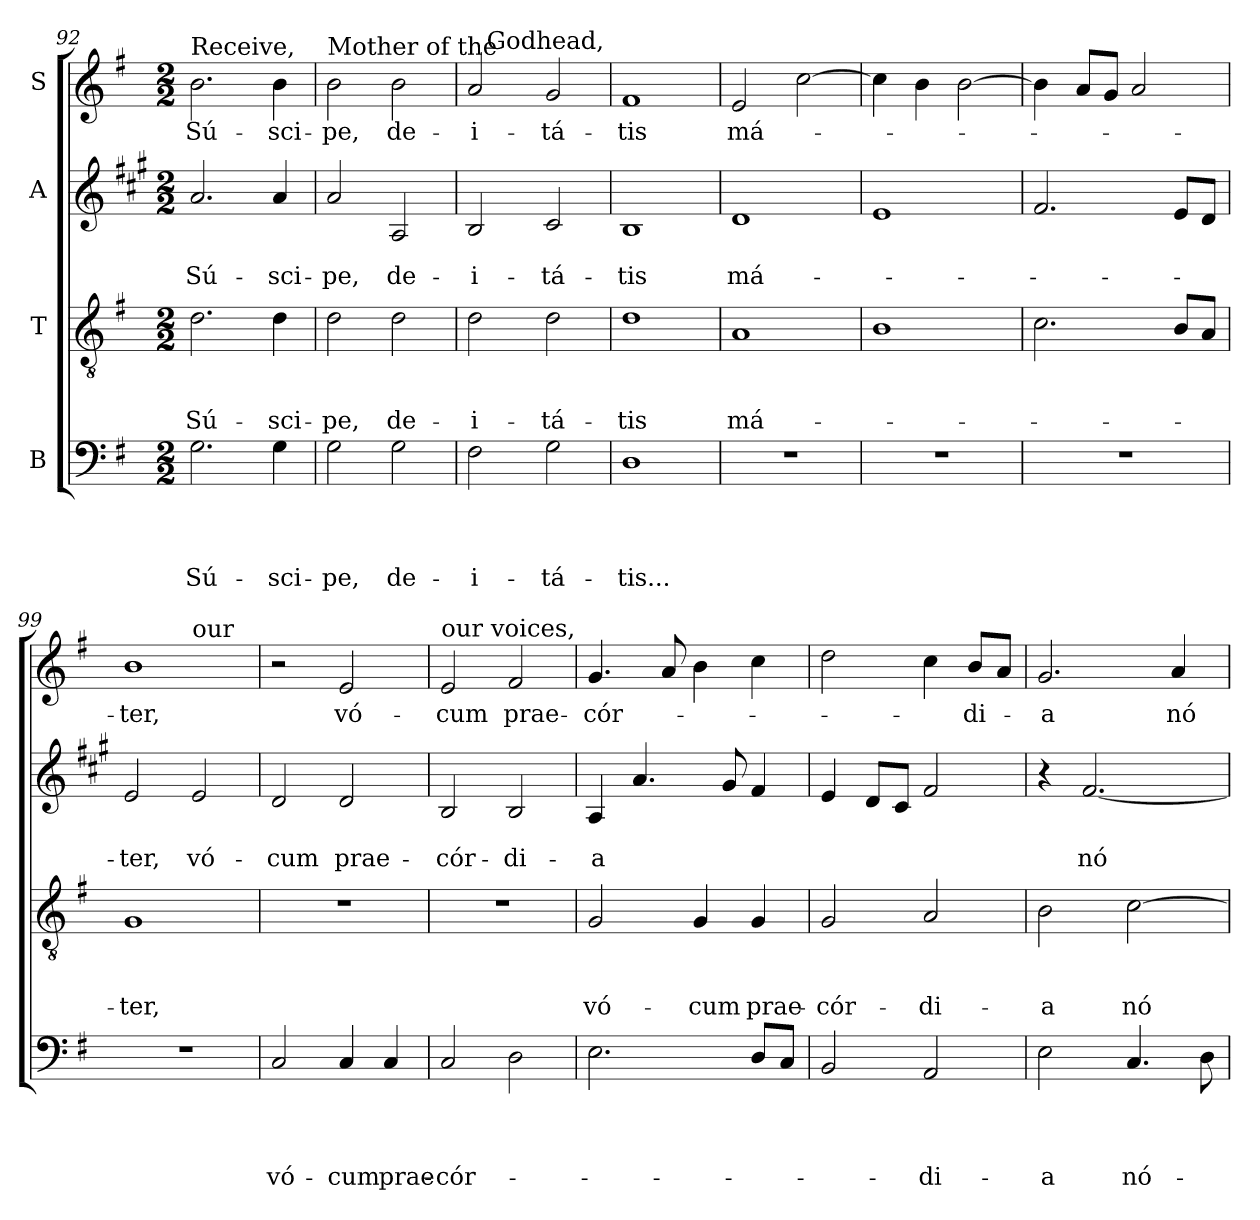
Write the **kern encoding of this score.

**kern	**text	**text	**text	**text	**kern	**text	**text	**text	**kern	**text	**text	**kern	**text
*part4	*part4	*part4	*part4	*part4	*part3	*part3	*part3	*part3	*part2	*part2	*part2	*part1	*part1
*staff4	*staff4	*staff4	*staff4	*staff4	*staff3	*staff3	*staff3	*staff3	*staff2	*staff2	*staff2	*staff1	*staff1
*I"B	*	*	*	*	*I"T	*	*	*	*I"A	*	*	*I"S	*
*clefF4	*	*	*	*	*clefGv2	*	*	*	*clefG2	*	*	*clefG2	*
*	*	*	*	*	*	*	*	*	*ITrd1c2	*	*	*	*
*k[f#]	*	*	*	*	*k[f#]	*	*	*	*k[f#]	*	*	*k[f#]	*
*G:	*	*	*	*	*G:	*	*	*	*G:	*	*	*G:	*
*M2/2	*	*	*	*	*M2/2	*	*	*	*M2/2	*	*	*M2/2	*
=92	=92	=92	=92	=92	=92	=92	=92	=92	=92	=92	=92	=92	=92
!	!	!	!	!	!	!	!	!	!	!	!	!LO:TX:a:t=Receive,	!
!	!	!	!	!LO:LY:b	!	!	!	!LO:LY:b	!	!	!LO:LY:b	!	!LO:LY:b
2.G\	.	.	.	Sú-	2.d\	.	.	Sú-	2.g/	.	Sú-	2.b\	Sú-
!	!	!	!	!LO:LY:b	!	!	!	!LO:LY:b	!	!	!LO:LY:b	!	!LO:LY:b
4G\	.	.	.	-sci-	4d\	.	.	-sci-	4g/	.	-sci-	4b\	-sci-
=93	=93	=93	=93	=93	=93	=93	=93	=93	=93	=93	=93	=93	=93
!	!	!	!	!	!	!	!	!	!	!	!	!LO:TX:a:t=Mother of the	!
!	!	!	!	!LO:LY:b	!	!	!	!LO:LY:b	!	!	!LO:LY:b	!	!LO:LY:b
2G\	.	.	.	-pe,	2d\	.	.	-pe,	2g/	.	-pe,	2b\	-pe,
!	!	!	!	!LO:LY:b	!	!	!	!LO:LY:b	!	!	!LO:LY:b	!	!LO:LY:b
2G\	.	.	.	de-	2d\	.	.	de-	2G/	.	de-	2b\	de-
=94	=94	=94	=94	=94	=94	=94	=94	=94	=94	=94	=94	=94	=94
!	!	!	!	!LO:LY:b	!	!	!	!LO:LY:b	!	!	!LO:LY:b	!	!LO:LY:b
*	*	*	*	*	*	*	*	*	*	*	*	*^	*
2F#\	.	.	.	-i-	2d\	.	.	-i-	2A/	.	-i-	2a/	16ryy	-i-
!	!	!	!	!	!	!	!	!	!	!	!	!	!LO:TX:a:t=Godhead,	!
.	.	.	.	.	.	.	.	.	.	.	.	.	2...ryy	.
!	!	!	!	!LO:LY:b	!	!	!	!LO:LY:b	!	!	!LO:LY:b	!	!	!LO:LY:b
2G\	.	.	.	-tá-	2d\	.	.	-tá-	2B/	.	-tá-	2g/	.	-tá-
=95	=95	=95	=95	=95	=95	=95	=95	=95	=95	=95	=95	=95	=95	=95
!	!	!	!	!LO:LY:b	!	!	!	!LO:LY:b	!	!	!LO:LY:b	!	!	!LO:LY:b
*	*	*	*	*	*	*	*	*	*	*	*	*v	*v	*
1D	.	.	.	-tis...	1d	.	.	-tis	1A	.	-tis	1f#	-tis
=96	=96	=96	=96	=96	=96	=96	=96	=96	=96	=96	=96	=96	=96
!	!	!	!	!	!	!	!	!LO:LY:b	!	!	!LO:LY:b	!	!LO:LY:b
1r	.	.	.	.	1A	.	.	má-	1c	.	má-	2e/	má-
.	.	.	.	.	.	.	.	.	.	.	.	[2cc\	.
=97	=97	=97	=97	=97	=97	=97	=97	=97	=97	=97	=97	=97	=97
1r	.	.	.	.	1B	.	.	.	1d	.	.	4cc\]	.
.	.	.	.	.	.	.	.	.	.	.	.	4b\	.
.	.	.	.	.	.	.	.	.	.	.	.	[2b\	.
!!LO:LB:g=z
=98	=98	=98	=98	=98	=98	=98	=98	=98	=98	=98	=98	=98	=98
1r	.	.	.	.	2.c\	.	.	.	2.e/	.	.	4b\]	.
.	.	.	.	.	.	.	.	.	.	.	.	8a/L	.
.	.	.	.	.	.	.	.	.	.	.	.	8g/J	.
.	.	.	.	.	.	.	.	.	.	.	.	2a/	.
.	.	.	.	.	8B/L	.	.	.	8d/L	.	.	.	.
.	.	.	.	.	8A/J	.	.	.	8c/J	.	.	.	.
=99	=99	=99	=99	=99	=99	=99	=99	=99	=99	=99	=99	=99	=99
!	!	!	!	!	!	!	!	!LO:LY:b	!	!	!LO:LY:b	!	!LO:LY:b
*	*	*	*	*	*	*	*	*	*	*	*	*^	*
1r	.	.	.	.	1G	.	.	-ter,	2d/	.	-ter,	1b	2ryy	-ter,
!	!	!	!	!	!	!	!	!	!	!	!	!	!LO:TX:a:t=our	!
!	!	!	!	!	!	!	!	!	!	!	!LO:LY:b	!	!	!
.	.	.	.	.	.	.	.	.	2d/	.	vó-	.	2ryy	.
=100	=100	=100	=100	=100	=100	=100	=100	=100	=100	=100	=100	=100	=100	=100
!	!	!	!	!	!	!	!	!	!	!	!	!LO:TX:a:t=hearts through	!	!
!	!	!	!	!LO:LY:b	!	!	!	!	!	!	!LO:LY:b	!	!	!
*	*	*	*	*	*	*	*	*	*	*	*	*v	*v	*
2C/	.	.	.	vó-	1r	.	.	.	2c/	.	-cum	2r	.
!	!	!	!	!LO:LY:b	!	!	!	!	!	!	!LO:LY:b	!	!LO:LY:b
4C/	.	.	.	-cum	.	.	.	.	2c/	.	prae-	2e/	vó-
!	!	!	!	!LO:LY:b	!	!	!	!	!	!	!	!	!
4C/	.	.	.	prae-	.	.	.	.	.	.	.	.	.
=101	=101	=101	=101	=101	=101	=101	=101	=101	=101	=101	=101	=101	=101
!	!	!	!	!	!	!	!	!	!	!	!	!LO:TX:a:t=our voices,	!
!	!	!	!	!LO:LY:b	!	!	!	!	!	!	!LO:LY:b	!	!LO:LY:b
2C/	.	.	.	-cór-	1r	.	.	.	2A/	.	-cór-	2e/	-cum
!	!	!	!	!	!	!	!	!	!	!	!LO:LY:b	!	!LO:LY:b
2D\	.	.	.	.	.	.	.	.	2A/	.	-di-	2f#/	prae-
=102	=102	=102	=102	=102	=102	=102	=102	=102	=102	=102	=102	=102	=102
!	!	!	!	!	!	!	!	!LO:LY:b	!	!	!LO:LY:b	!	!LO:LY:b
2.E\	.	.	.	.	2G/	.	.	vó-	4G/	.	-a	4.g/	-cór-
.	.	.	.	.	.	.	.	.	4.g/	.	.	.	.
.	.	.	.	.	.	.	.	.	.	.	.	8a/	.
!	!	!	!	!	!	!	!	!LO:LY:b	!	!	!	!	!
.	.	.	.	.	4G/	.	.	-cum	.	.	.	4b\	.
.	.	.	.	.	.	.	.	.	8f#/	.	.	.	.
!	!	!	!	!	!	!	!	!LO:LY:b	!	!	!	!	!
8D/L	.	.	.	.	4G/	.	.	prae-	4e/	.	.	4cc\	.
8C/J	.	.	.	.	.	.	.	.	.	.	.	.	.
=103	=103	=103	=103	=103	=103	=103	=103	=103	=103	=103	=103	=103	=103
!	!	!	!	!	!	!	!	!LO:LY:b	!	!	!	!	!
2BB/	.	.	.	.	2G/	.	.	-cór-	4d/	.	.	2dd\	.
.	.	.	.	.	.	.	.	.	8c/L	.	.	.	.
.	.	.	.	.	.	.	.	.	8B/J	.	.	.	.
!	!	!	!	!LO:LY:b	!	!	!	!LO:LY:b	!	!	!	!	!
2AA/	.	.	.	-di-	2A/	.	.	-di-	2e/	.	.	4cc\	.
!	!	!	!	!	!	!	!	!	!	!	!	!	!LO:LY:b
.	.	.	.	.	.	.	.	.	.	.	.	8b/L	-di-
.	.	.	.	.	.	.	.	.	.	.	.	8a/J	.
!!LO:PB:g=z
=104	=104	=104	=104	=104	=104	=104	=104	=104	=104	=104	=104	=104	=104
!	!	!	!	!LO:LY:b	!	!	!	!LO:LY:b	!	!	!	!	!LO:LY:b
2E\	.	.	.	-a	2B\	.	.	-a	4r	.	.	2.g/	-a
!	!	!	!	!	!	!	!	!	!	!	!LO:LY:b	!	!
.	.	.	.	.	.	.	.	.	[2.e/	.	nó-	.	.
!	!	!	!	!LO:LY:b	!	!	!	!LO:LY:b	!	!	!	!	!
4.C/	.	.	.	nó-	[2c\	.	.	nó-	.	.	.	.	.
!	!	!	!	!	!	!	!	!	!	!	!	!	!LO:LY:b
.	.	.	.	.	.	.	.	.	.	.	.	4a/	nó-
8D\	.	.	.	.	.	.	.	.	.	.	.	.	.
=	=	=	=	=	=	=	=	=	=	=	=	=	=
*-	*-	*-	*-	*-	*-	*-	*-	*-	*-	*-	*-	*-	*-
